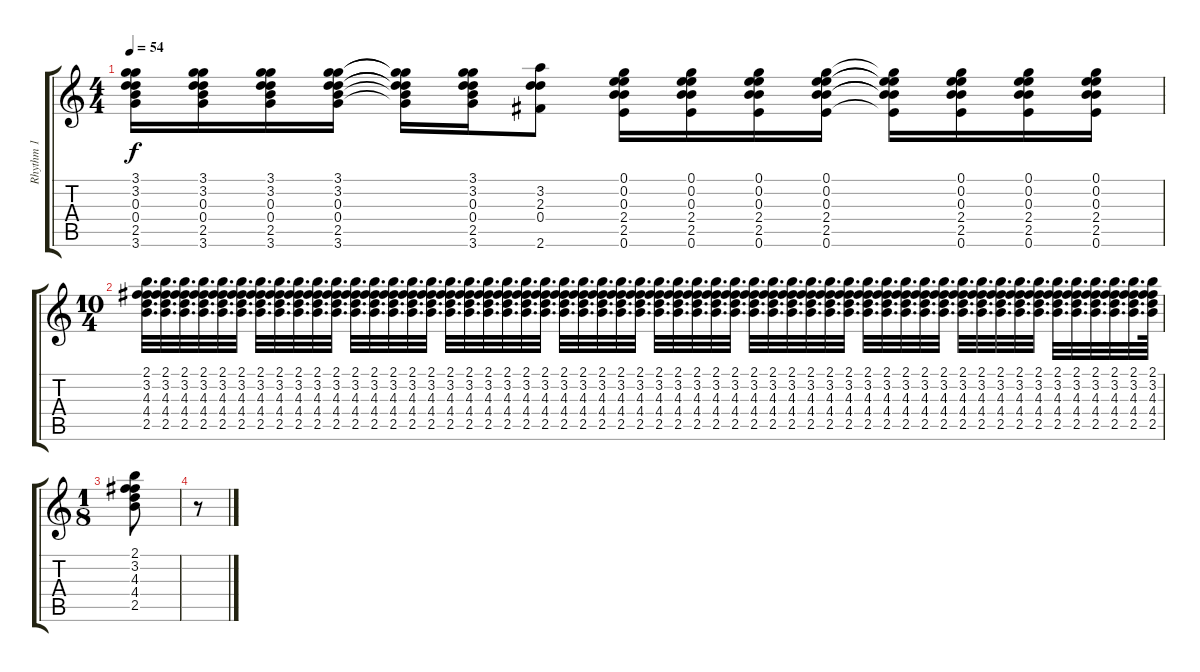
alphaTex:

\track ("Rhythm 1" "Rhythm 1") {instrument acousticguitarsteel}
\staff {score tabs}
\tuning (E4 B3 G4 D4 A3 E3) {hide}
\ts (4 4)
\tempo 54
\clef g2
\ks c
(3.1 3.2 0.3 0.4 2.5 3.6).16{dy f} (3.1 3.2 0.3 0.4 2.5 3.6).16 (3.1 3.2 0.3 0.4 2.5 3.6).16 (3.1 3.2 0.3 0.4 2.5 3.6).16 (3.1{t} 3.2{t} 0.3{t} 0.4{t} 2.5{t} 3.6{t}).16 (3.1 3.2 0.3 0.4 2.5 3.6).16 (3.2 2.3 0.4 2.6).8 (0.1 0.2 0.3 2.4 2.5 0.6).16 (0.1 0.2 0.3 2.4 2.5 0.6).16 (0.1 0.2 0.3 2.4 2.5 0.6).16 (0.1 0.2 0.3 2.4 2.5 0.6).16 (0.1{t} 0.2{t} 0.3{t} 2.4{t} 2.5{t} 0.6{t}).16 (0.1 0.2 0.3 2.4 2.5 0.6).16 (0.1 0.2 0.3 2.4 2.5 0.6).16 (0.1 0.2 0.3 2.4 2.5 0.6).16 |
\ts (10 4)
(2.1 3.2 4.3 4.4 2.5).32{d} (2.1 3.2 4.3 4.4 2.5).32{d} (2.1 3.2 4.3 4.4 2.5).32{d} (2.1 3.2 4.3 4.4 2.5).32{d} (2.1 3.2 4.3 4.4 2.5).32{d} (2.1 3.2 4.3 4.4 2.5).32{d} (2.1 3.2 4.3 4.4 2.5).32{d} (2.1 3.2 4.3 4.4 2.5).32{d} (2.1 3.2 4.3 4.4 2.5).32{d} (2.1 3.2 4.3 4.4 2.5).32{d} (2.1 3.2 4.3 4.4 2.5).32{d} (2.1 3.2 4.3 4.4 2.5).32{d} (2.1 3.2 4.3 4.4 2.5).32{d} (2.1 3.2 4.3 4.4 2.5).32{d} (2.1 3.2 4.3 4.4 2.5).32{d} (2.1 3.2 4.3 4.4 2.5).32{d} (2.1 3.2 4.3 4.4 2.5).32{d} (2.1 3.2 4.3 4.4 2.5).32{d} (2.1 3.2 4.3 4.4 2.5).32{d} (2.1 3.2 4.3 4.4 2.5).32{d} (2.1 3.2 4.3 4.4 2.5).32{d} (2.1 3.2 4.3 4.4 2.5).32{d} (2.1 3.2 4.3 4.4 2.5).32{d} (2.1 3.2 4.3 4.4 2.5).32{d} (2.1 3.2 4.3 4.4 2.5).32{d} (2.1 3.2 4.3 4.4 2.5).32{d} (2.1 3.2 4.3 4.4 2.5).32{d} (2.1 3.2 4.3 4.4 2.5).32{d} (2.1 3.2 4.3 4.4 2.5).32{d} (2.1 3.2 4.3 4.4 2.5).32{d} (2.1 3.2 4.3 4.4 2.5).32{d} (2.1 3.2 4.3 4.4 2.5).32{d} (2.1 3.2 4.3 4.4 2.5).32{d} (2.1 3.2 4.3 4.4 2.5).32{d} (2.1 3.2 4.3 4.4 2.5).32{d} (2.1 3.2 4.3 4.4 2.5).32{d} (2.1 3.2 4.3 4.4 2.5).32{d} (2.1 3.2 4.3 4.4 2.5).32{d} (2.1 3.2 4.3 4.4 2.5).32{d} (2.1 3.2 4.3 4.4 2.5).32{d} (2.1 3.2 4.3 4.4 2.5).32{d} (2.1 3.2 4.3 4.4 2.5).32{d} (2.1 3.2 4.3 4.4 2.5).32{d} (2.1 3.2 4.3 4.4 2.5).32{d} (2.1 3.2 4.3 4.4 2.5).32{d} (2.1 3.2 4.3 4.4 2.5).32{d} (2.1 3.2 4.3 4.4 2.5).32{d} (2.1 3.2 4.3 4.4 2.5).32{d} (2.1 3.2 4.3 4.4 2.5).32{d} (2.1 3.2 4.3 4.4 2.5).32{d} (2.1 3.2 4.3 4.4 2.5).32{d} (2.1 3.2 4.3 4.4 2.5).32{d} (2.1 3.2 4.3 4.4 2.5).32{d} (2.1 3.2 4.3 4.4 2.5).64 |
\ts (1 8)
(2.1 3.2 4.3 4.4 2.5).8 |
r.8
